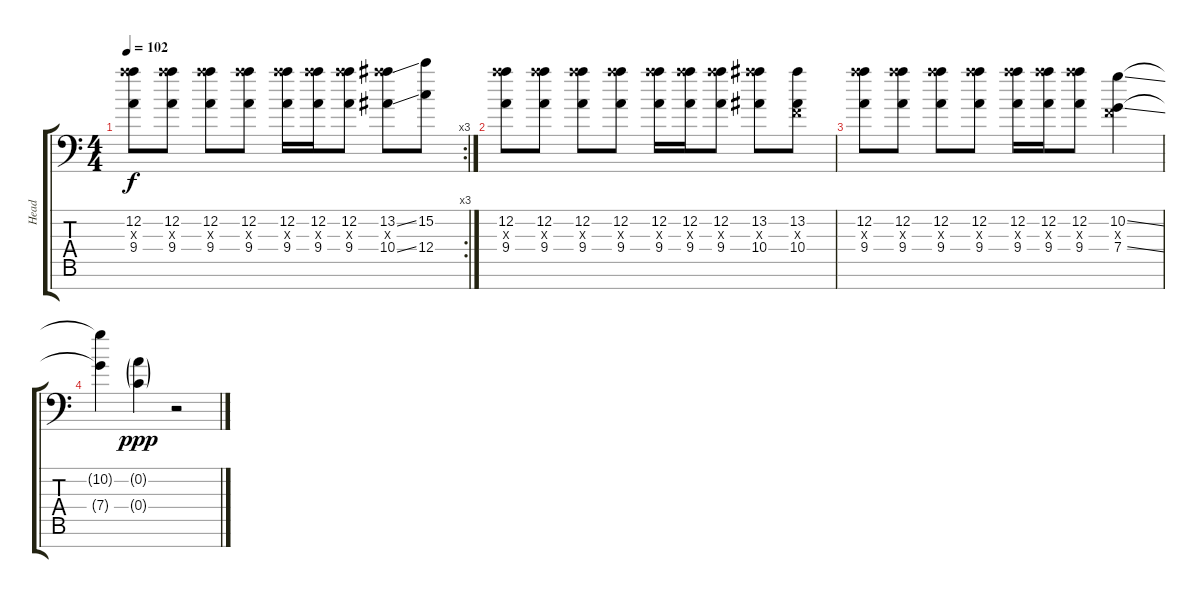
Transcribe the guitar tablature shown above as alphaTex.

\track ("Head" "Head") {instrument overdrivenguitar}
\staff {score tabs}
\tuning (D4 A3 F3 C3 G2 D2 A1) {hide}
\rc 3
\ts (4 4)
\tempo 102
\clef f4
\ks c
(12.2 16.3{x} 9.4).8{dy f} (12.2 16.3{x} 9.4).8 (12.2 16.3{x} 9.4).8 (12.2 16.3{x} 9.4).8 (12.2 16.3{x} 9.4).16 (12.2 16.3{x} 9.4).16 (12.2 16.3{x} 9.4).8 (13.2{ss} 17.3{x} 10.4{ss}).8 (15.2 12.4).8 |
(12.2 16.3{x} 9.4).8 (12.2 16.3{x} 9.4).8 (12.2 16.3{x} 9.4).8 (12.2 16.3{x} 9.4).8 (12.2 16.3{x} 9.4).16 (12.2 16.3{x} 9.4).16 (12.2 16.3{x} 9.4).8 (13.2 17.3{x} 10.4).8 (13.2 0.3{x} 10.4).8 |
(12.2 16.3{x} 9.4).8 (12.2 16.3{x} 9.4).8 (12.2 16.3{x} 9.4).8 (12.2 16.3{x} 9.4).8 (12.2 16.3{x} 9.4).16 (12.2 16.3{x} 9.4).16 (12.2 16.3{x} 9.4).8 (10.2{ss} 0.3{x} 7.4{ss}).4 |
(10.2{t} 7.4{t}).4 (0.2{g} 0.4{g}).4{dy ppp volume 0} r.2
